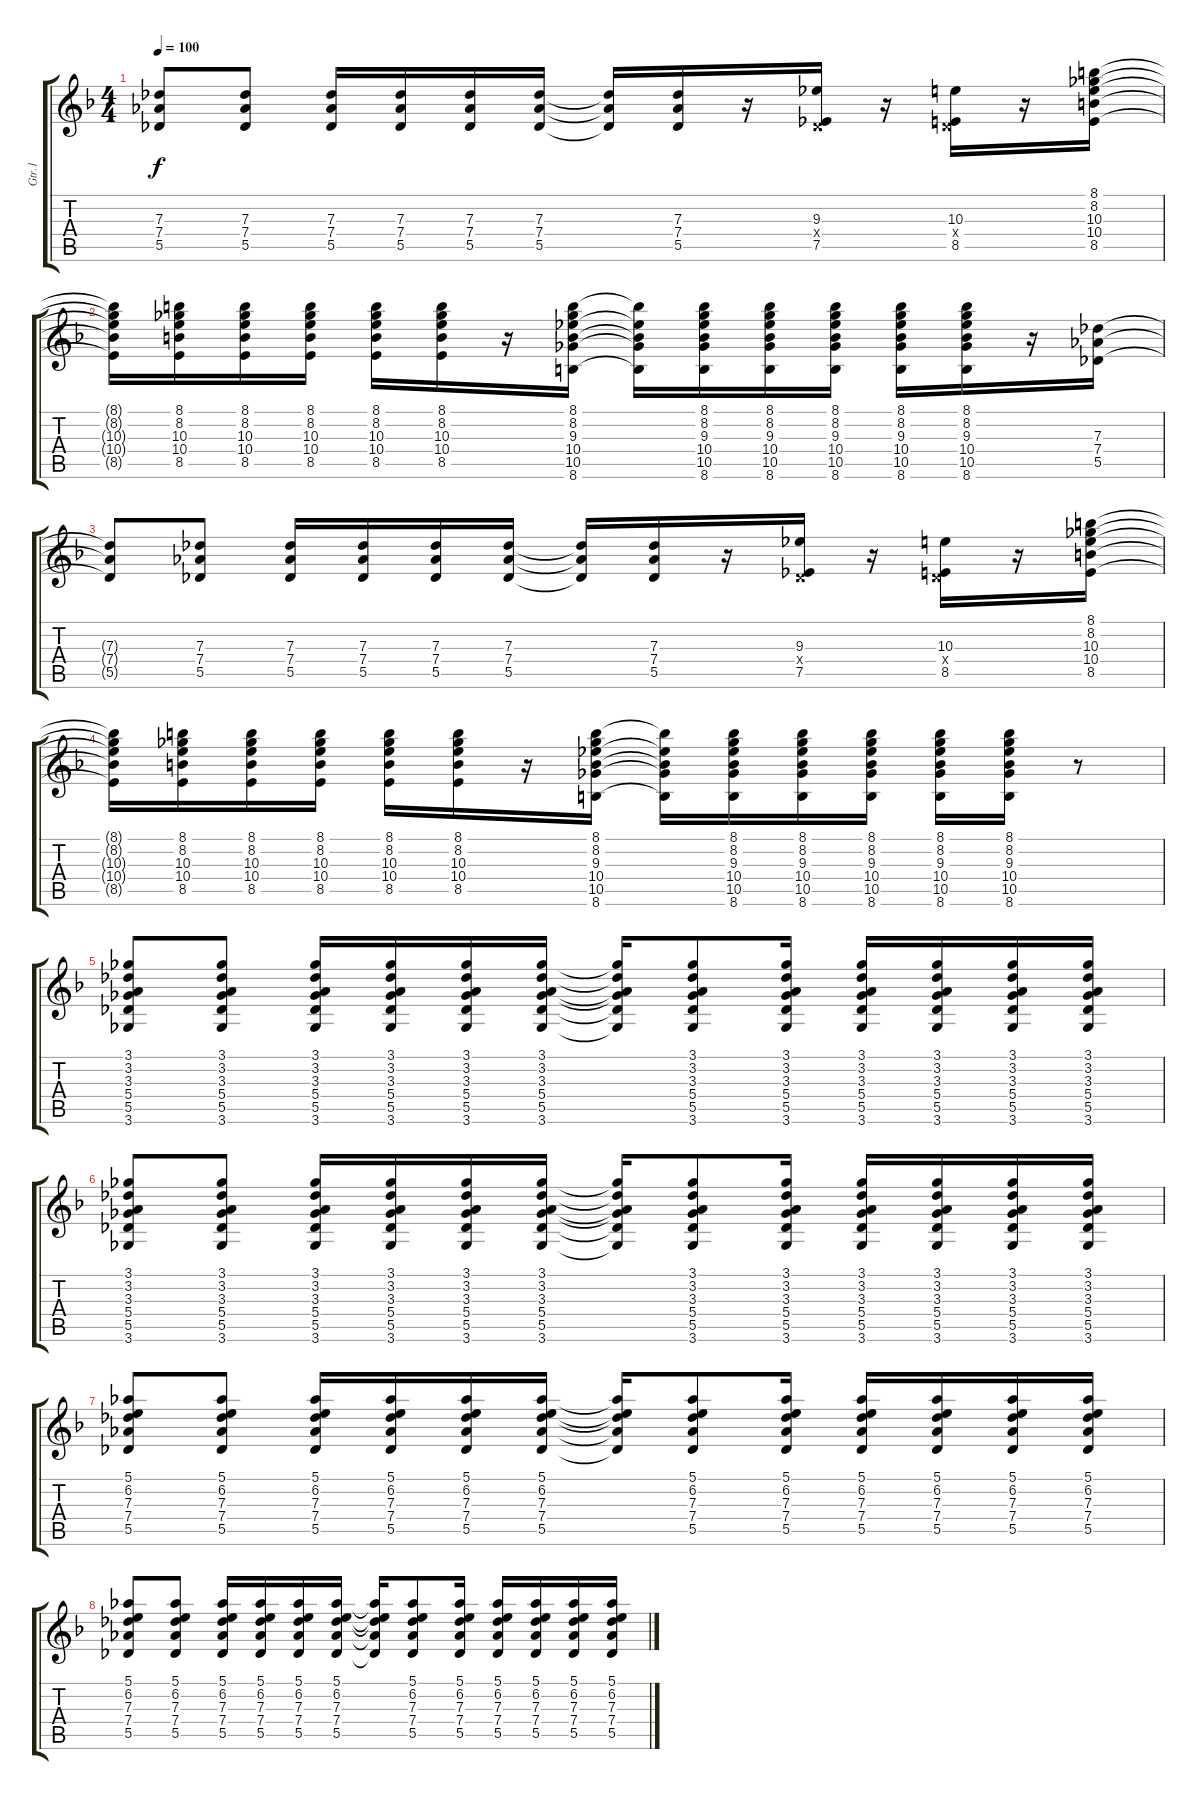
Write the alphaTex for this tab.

\track ("Gtr.1" "Gtr.1") {instrument distortionguitar}
\staff {score tabs}
\tuning (Eb4 Bb3 Gb3 Db3 Ab2 Eb2) {hide}
\ts (4 4)
\tempo 100
\clef g2
\ks dminor
(7.3{t} 7.4{t} 5.5{t}).8{dy f} (7.3 7.4 5.5).8 (7.3 7.4 5.5).16 (7.3 7.4 5.5).16 (7.3 7.4 5.5).16 (7.3 7.4 5.5).16 (7.3{t} 7.4{t} 5.5{t}).16 (7.3 7.4 5.5).16 r.16 (9.3 0.4{x} 7.5).16 r.16 (10.3 0.4{x} 8.5).16 r.16 (8.1 8.2 10.3 10.4 8.5).16 |
(8.1{t} 8.2{t} 10.3{t} 10.4{t} 8.5{t}).16 (8.1 8.2 10.3 10.4 8.5).16 (8.1 8.2 10.3 10.4 8.5).16 (8.1 8.2 10.3 10.4 8.5).16 (8.1 8.2 10.3 10.4 8.5).16 (8.1 8.2 10.3 10.4 8.5).16 r.16 (8.1 8.2 9.3 10.4 10.5 8.6).16 (8.1{t} 9.3{t} 10.4{t} 10.5{t} 8.6{t}).16 (8.1 8.2 9.3 10.4 10.5 8.6).16 (8.1 8.2 9.3 10.4 10.5 8.6).16 (8.1 8.2 9.3 10.4 10.5 8.6).16 (8.1 8.2 9.3 10.4 10.5 8.6).16 (8.1 8.2 9.3 10.4 10.5 8.6).16 r.16 (7.3 7.4 5.5).16{beam Down} |
(7.3{t} 7.4{t} 5.5{t}).8 (7.3 7.4 5.5).8 (7.3 7.4 5.5).16 (7.3 7.4 5.5).16 (7.3 7.4 5.5).16 (7.3 7.4 5.5).16 (7.3{t} 7.4{t} 5.5{t}).16 (7.3 7.4 5.5).16 r.16 (9.3 0.4{x} 7.5).16 r.16 (10.3 0.4{x} 8.5).16 r.16 (8.1 8.2 10.3 10.4 8.5).16 |
(8.1{t} 8.2{t} 10.3{t} 10.4{t} 8.5{t}).16 (8.1 8.2 10.3 10.4 8.5).16 (8.1 8.2 10.3 10.4 8.5).16 (8.1 8.2 10.3 10.4 8.5).16 (8.1 8.2 10.3 10.4 8.5).16 (8.1 8.2 10.3 10.4 8.5).16 r.16 (8.1 8.2 9.3 10.4 10.5 8.6).16 (8.1{t} 9.3{t} 10.4{t} 10.5{t} 8.6{t}).16 (8.1 8.2 9.3 10.4 10.5 8.6).16 (8.1 8.2 9.3 10.4 10.5 8.6).16 (8.1 8.2 9.3 10.4 10.5 8.6).16 (8.1 8.2 9.3 10.4 10.5 8.6).16 (8.1 8.2 9.3 10.4 10.5 8.6).16 r.8 |
(3.1 3.2 3.3 5.4 5.5 3.6).8 (3.1 3.2 3.3 5.4 5.5 3.6).8 (3.1 3.2 3.3 5.4 5.5 3.6).16 (3.1 3.2 3.3 5.4 5.5 3.6).16 (3.1 3.2 3.3 5.4 5.5 3.6).16 (3.1 3.2 3.3 5.4 5.5 3.6).16 (3.1{t} 3.2{t} 3.3{t} 5.4{t} 5.5{t} 3.6{t}).16 (3.1 3.2 3.3 5.4 5.5 3.6).8 (3.1 3.2 3.3 5.4 5.5 3.6).16 (3.1 3.2 3.3 5.4 5.5 3.6).16 (3.1 3.2 3.3 5.4 5.5 3.6).16 (3.1 3.2 3.3 5.4 5.5 3.6).16 (3.1 3.2 3.3 5.4 5.5 3.6).16 |
(3.1 3.2 3.3 5.4 5.5 3.6).8 (3.1 3.2 3.3 5.4 5.5 3.6).8 (3.1 3.2 3.3 5.4 5.5 3.6).16 (3.1 3.2 3.3 5.4 5.5 3.6).16 (3.1 3.2 3.3 5.4 5.5 3.6).16 (3.1 3.2 3.3 5.4 5.5 3.6).16 (3.1{t} 3.2{t} 3.3{t} 5.4{t} 5.5{t} 3.6{t}).16 (3.1 3.2 3.3 5.4 5.5 3.6).8 (3.1 3.2 3.3 5.4 5.5 3.6).16 (3.1 3.2 3.3 5.4 5.5 3.6).16 (3.1 3.2 3.3 5.4 5.5 3.6).16 (3.1 3.2 3.3 5.4 5.5 3.6).16 (3.1 3.2 3.3 5.4 5.5 3.6).16 |
(5.1 6.2 7.3 7.4 5.5).8{beam Up} (5.1 6.2 7.3 7.4 5.5).8{beam Up} (5.1 6.2 7.3 7.4 5.5).16{beam Up} (5.1 6.2 7.3 7.4 5.5).16{beam Up} (5.1 6.2 7.3 7.4 5.5).16{beam Up} (5.1 6.2 7.3 7.4 5.5).16{beam Up} (5.1{t} 6.2{t} 7.3{t} 7.4{t} 5.5{t}).16{beam Up} (5.1 6.2 7.3 7.4 5.5).8{beam Up} (5.1 6.2 7.3 7.4 5.5).16{beam Up} (5.1 6.2 7.3 7.4 5.5).16{beam Up} (5.1 6.2 7.3 7.4 5.5).16{beam Up} (5.1 6.2 7.3 7.4 5.5).16{beam Up} (5.1 6.2 7.3 7.4 5.5).16{beam Up} |
(5.1 6.2 7.3 7.4 5.5).8{beam Up} (5.1 6.2 7.3 7.4 5.5).8{beam Up} (5.1 6.2 7.3 7.4 5.5).16{beam Up} (5.1 6.2 7.3 7.4 5.5).16{beam Up} (5.1 6.2 7.3 7.4 5.5).16{beam Up} (5.1 6.2 7.3 7.4 5.5).16{beam Up} (5.1{t} 6.2{t} 7.3{t} 7.4{t} 5.5{t}).16{beam Up} (5.1 6.2 7.3 7.4 5.5).8{beam Up} (5.1 6.2 7.3 7.4 5.5).16{beam Up} (5.1 6.2 7.3 7.4 5.5).16{beam Up} (5.1 6.2 7.3 7.4 5.5).16{beam Up} (5.1 6.2 7.3 7.4 5.5).16{beam Up} (5.1 6.2 7.3 7.4 5.5).16{beam Up}
